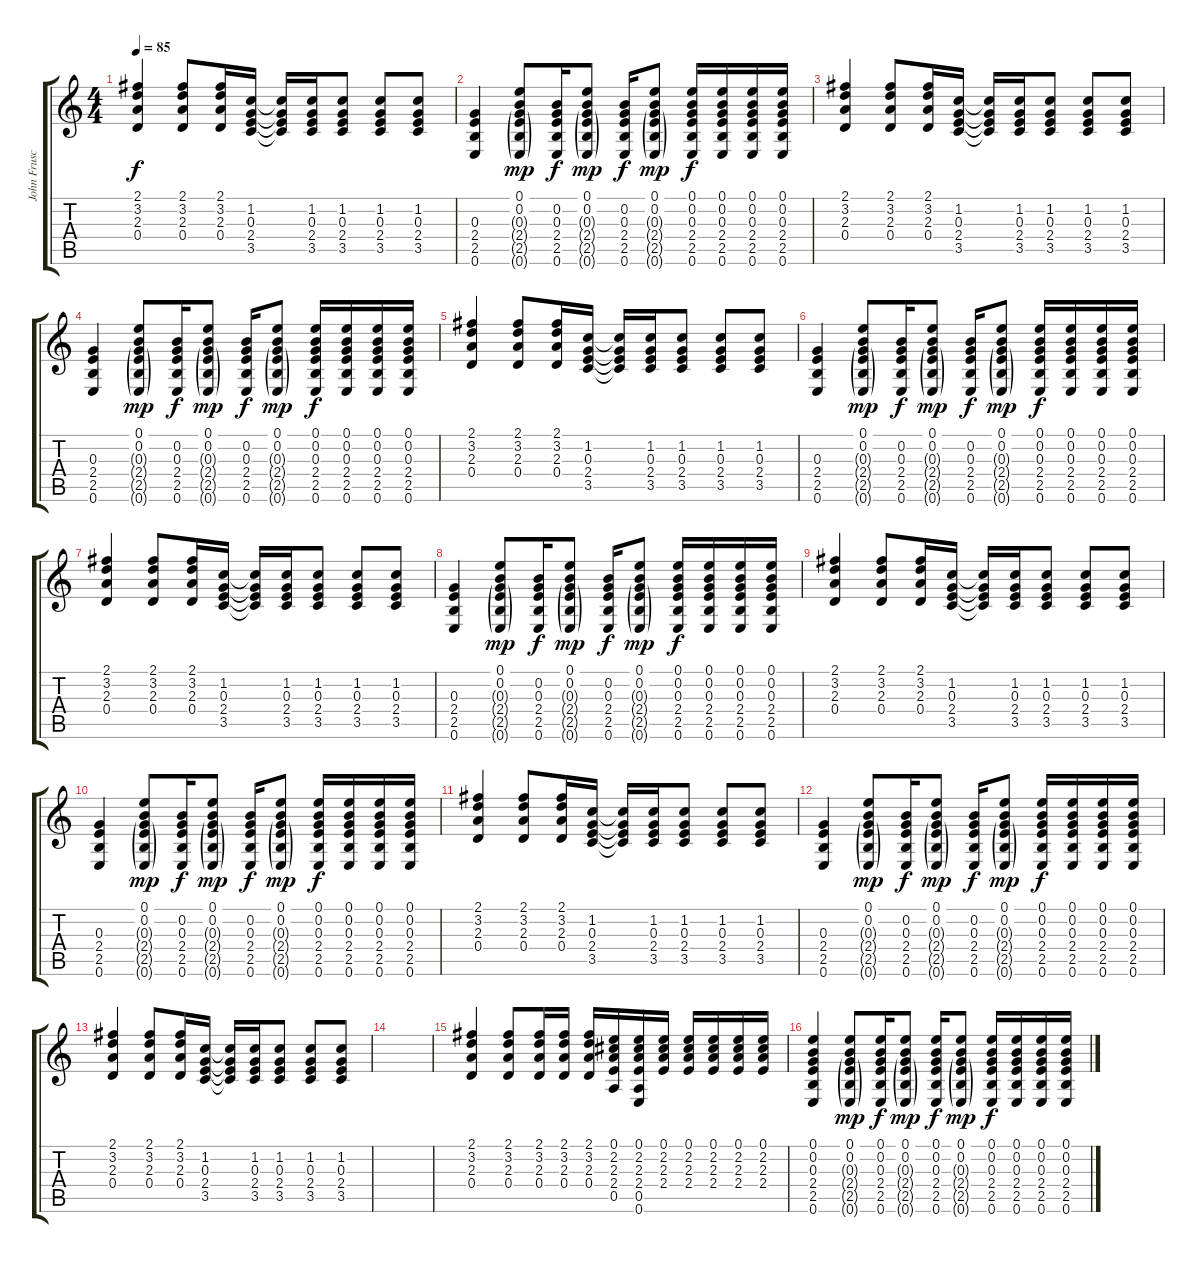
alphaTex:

\track ("John Frusciante - Acoustic Guitar 1" "John Frusc") {instrument acousticguitarsteel}
\staff {score tabs}
\tuning (E4 B3 G3 D3 A2 E2) {hide}
\ts (4 4)
\tempo 85
\clef g2
\ks c
(2.1 3.2 2.3 0.4).4{dy f} (2.1 3.2 2.3 0.4).8 (2.1 3.2 2.3 0.4).16 (1.2 0.3 2.4 3.5).16 (1.2{t} 0.3{t} 2.4{t} 3.5{t}).16 (1.2 0.3 2.4 3.5).16 (1.2 0.3 2.4 3.5).8 (1.2 0.3 2.4 3.5).8 (1.2 0.3 2.4 3.5).8 |
(0.3 2.4 2.5 0.6).4 (0.1 0.2 0.3{g} 2.4{g} 2.5{g} 0.6{g}).8{dy mp} (0.2 0.3 2.4 2.5 0.6).16{dy f} (0.1 0.2 0.3{g} 2.4{g} 2.5{g} 0.6{g}).8{dy mp} (0.2 0.3 2.4 2.5 0.6).16{dy f} (0.1 0.2 0.3{g} 2.4{g} 2.5{g} 0.6{g}).8{dy mp} (0.1 0.2 0.3 2.4 2.5 0.6).16{dy f} (0.1 0.2 0.3 2.4 2.5 0.6).16 (0.1 0.2 0.3 2.4 2.5 0.6).16 (0.1 0.2 0.3 2.4 2.5 0.6).16 |
(2.1 3.2 2.3 0.4).4 (2.1 3.2 2.3 0.4).8 (2.1 3.2 2.3 0.4).16 (1.2 0.3 2.4 3.5).16 (1.2{t} 0.3{t} 2.4{t} 3.5{t}).16 (1.2 0.3 2.4 3.5).16 (1.2 0.3 2.4 3.5).8 (1.2 0.3 2.4 3.5).8 (1.2 0.3 2.4 3.5).8 |
(0.3 2.4 2.5 0.6).4 (0.1 0.2 0.3{g} 2.4{g} 2.5{g} 0.6{g}).8{dy mp} (0.2 0.3 2.4 2.5 0.6).16{dy f} (0.1 0.2 0.3{g} 2.4{g} 2.5{g} 0.6{g}).8{dy mp} (0.2 0.3 2.4 2.5 0.6).16{dy f} (0.1 0.2 0.3{g} 2.4{g} 2.5{g} 0.6{g}).8{dy mp} (0.1 0.2 0.3 2.4 2.5 0.6).16{dy f} (0.1 0.2 0.3 2.4 2.5 0.6).16 (0.1 0.2 0.3 2.4 2.5 0.6).16 (0.1 0.2 0.3 2.4 2.5 0.6).16 |
(2.1 3.2 2.3 0.4).4 (2.1 3.2 2.3 0.4).8 (2.1 3.2 2.3 0.4).16 (1.2 0.3 2.4 3.5).16 (1.2{t} 0.3{t} 2.4{t} 3.5{t}).16 (1.2 0.3 2.4 3.5).16 (1.2 0.3 2.4 3.5).8 (1.2 0.3 2.4 3.5).8 (1.2 0.3 2.4 3.5).8 |
(0.3 2.4 2.5 0.6).4 (0.1 0.2 0.3{g} 2.4{g} 2.5{g} 0.6{g}).8{dy mp} (0.2 0.3 2.4 2.5 0.6).16{dy f} (0.1 0.2 0.3{g} 2.4{g} 2.5{g} 0.6{g}).8{dy mp} (0.2 0.3 2.4 2.5 0.6).16{dy f} (0.1 0.2 0.3{g} 2.4{g} 2.5{g} 0.6{g}).8{dy mp} (0.1 0.2 0.3 2.4 2.5 0.6).16{dy f} (0.1 0.2 0.3 2.4 2.5 0.6).16 (0.1 0.2 0.3 2.4 2.5 0.6).16 (0.1 0.2 0.3 2.4 2.5 0.6).16 |
(2.1 3.2 2.3 0.4).4 (2.1 3.2 2.3 0.4).8 (2.1 3.2 2.3 0.4).16 (1.2 0.3 2.4 3.5).16 (1.2{t} 0.3{t} 2.4{t} 3.5{t}).16 (1.2 0.3 2.4 3.5).16 (1.2 0.3 2.4 3.5).8 (1.2 0.3 2.4 3.5).8 (1.2 0.3 2.4 3.5).8 |
(0.3 2.4 2.5 0.6).4 (0.1 0.2 0.3{g} 2.4{g} 2.5{g} 0.6{g}).8{dy mp} (0.2 0.3 2.4 2.5 0.6).16{dy f} (0.1 0.2 0.3{g} 2.4{g} 2.5{g} 0.6{g}).8{dy mp} (0.2 0.3 2.4 2.5 0.6).16{dy f} (0.1 0.2 0.3{g} 2.4{g} 2.5{g} 0.6{g}).8{dy mp} (0.1 0.2 0.3 2.4 2.5 0.6).16{dy f} (0.1 0.2 0.3 2.4 2.5 0.6).16 (0.1 0.2 0.3 2.4 2.5 0.6).16 (0.1 0.2 0.3 2.4 2.5 0.6).16 |
(2.1 3.2 2.3 0.4).4 (2.1 3.2 2.3 0.4).8 (2.1 3.2 2.3 0.4).16 (1.2 0.3 2.4 3.5).16 (1.2{t} 0.3{t} 2.4{t} 3.5{t}).16 (1.2 0.3 2.4 3.5).16 (1.2 0.3 2.4 3.5).8 (1.2 0.3 2.4 3.5).8 (1.2 0.3 2.4 3.5).8 |
(0.3 2.4 2.5 0.6).4 (0.1 0.2 0.3{g} 2.4{g} 2.5{g} 0.6{g}).8{dy mp} (0.2 0.3 2.4 2.5 0.6).16{dy f} (0.1 0.2 0.3{g} 2.4{g} 2.5{g} 0.6{g}).8{dy mp} (0.2 0.3 2.4 2.5 0.6).16{dy f} (0.1 0.2 0.3{g} 2.4{g} 2.5{g} 0.6{g}).8{dy mp} (0.1 0.2 0.3 2.4 2.5 0.6).16{dy f} (0.1 0.2 0.3 2.4 2.5 0.6).16 (0.1 0.2 0.3 2.4 2.5 0.6).16 (0.1 0.2 0.3 2.4 2.5 0.6).16 |
(2.1 3.2 2.3 0.4).4 (2.1 3.2 2.3 0.4).8 (2.1 3.2 2.3 0.4).16 (1.2 0.3 2.4 3.5).16 (1.2{t} 0.3{t} 2.4{t} 3.5{t}).16 (1.2 0.3 2.4 3.5).16 (1.2 0.3 2.4 3.5).8 (1.2 0.3 2.4 3.5).8 (1.2 0.3 2.4 3.5).8 |
(0.3 2.4 2.5 0.6).4 (0.1 0.2 0.3{g} 2.4{g} 2.5{g} 0.6{g}).8{dy mp} (0.2 0.3 2.4 2.5 0.6).16{dy f} (0.1 0.2 0.3{g} 2.4{g} 2.5{g} 0.6{g}).8{dy mp} (0.2 0.3 2.4 2.5 0.6).16{dy f} (0.1 0.2 0.3{g} 2.4{g} 2.5{g} 0.6{g}).8{dy mp} (0.1 0.2 0.3 2.4 2.5 0.6).16{dy f} (0.1 0.2 0.3 2.4 2.5 0.6).16 (0.1 0.2 0.3 2.4 2.5 0.6).16 (0.1 0.2 0.3 2.4 2.5 0.6).16 |
(2.1 3.2 2.3 0.4).4 (2.1 3.2 2.3 0.4).8 (2.1 3.2 2.3 0.4).16 (1.2 0.3 2.4 3.5).16 (1.2{t} 0.3{t} 2.4{t} 3.5{t}).16 (1.2 0.3 2.4 3.5).16 (1.2 0.3 2.4 3.5).8 (1.2 0.3 2.4 3.5).8 (1.2 0.3 2.4 3.5).8 |
|
(2.1 3.2 2.3 0.4).4 (2.1 3.2 2.3 0.4).8 (2.1 3.2 2.3 0.4).16 (2.1 3.2 2.3 0.4).16 (2.1 3.2 2.3 0.4).16 (0.1 2.2 2.3 2.4 0.5).16 (0.1 2.2 2.3 2.4 0.5 0.6).16 (0.1 2.2 2.3 2.4).16 (0.1 2.2 2.3 2.4).16 (0.1 2.2 2.3 2.4).16 (0.1 2.2 2.3 2.4).16 (0.1 2.2 2.3 2.4).16 |
(0.1 0.2 0.3 2.4 2.5 0.6).4 (0.1 0.2 0.3{g} 2.4{g} 2.5{g} 0.6{g}).8{dy mp} (0.1 0.2 0.3 2.4 2.5 0.6).16{dy f} (0.1 0.2 0.3{g} 2.4{g} 2.5{g} 0.6{g}).8{dy mp} (0.1 0.2 0.3 2.4 2.5 0.6).16{dy f} (0.1 0.2 0.3{g} 2.4{g} 2.5{g} 0.6{g}).8{dy mp} (0.1 0.2 0.3 2.4 2.5 0.6).16{dy f} (0.1 0.2 0.3 2.4 2.5 0.6).16 (0.1 0.2 0.3 2.4 2.5 0.6).16 (0.1 0.2 0.3 2.4 2.5 0.6).16
